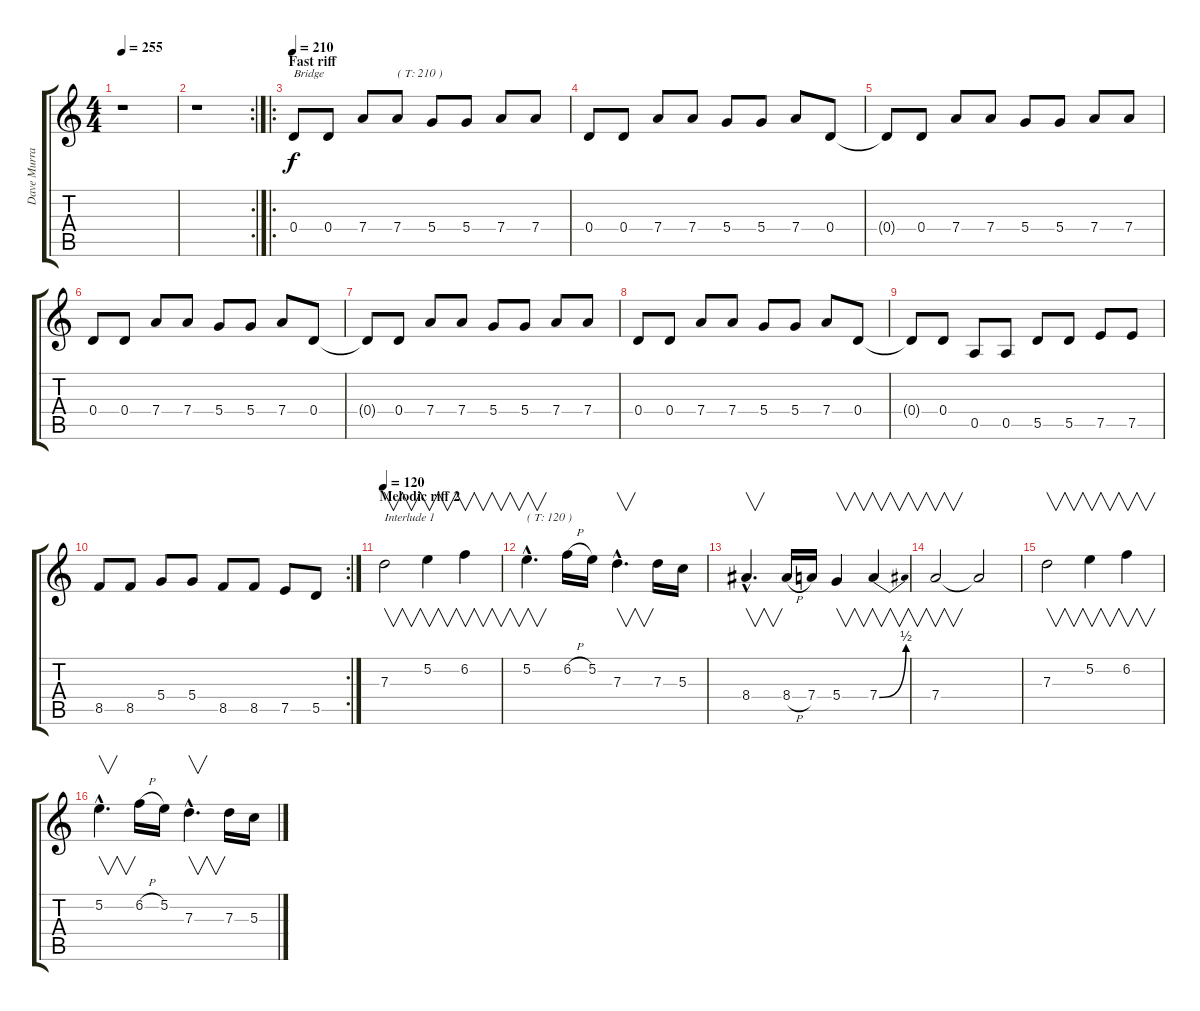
\track ("Dave Murray Distortion" "Dave Murra") {instrument distortionguitar}
\staff {score tabs}
\tuning (E4 B3 G3 D3 A2 E2) {hide}
\ts (4 4)
\tempo 255
\clef g2
\ks c
r.1{dy f} |
\rc 2
r.1 |
\ro
\section ("" "Fast riff")
\tempo 210
0.4.8{txt "Bridge"} 0.4.8 7.4.8 7.4.8{txt "( T: 210 )"} 5.4.8 5.4.8 7.4.8 7.4.8 |
0.4.8 0.4.8 7.4.8 7.4.8 5.4.8 5.4.8 7.4.8 0.4.8 |
0.4{t}.8 0.4.8 7.4.8 7.4.8 5.4.8 5.4.8 7.4.8 7.4.8 |
0.4.8 0.4.8 7.4.8 7.4.8 5.4.8 5.4.8 7.4.8 0.4.8 |
0.4{t}.8 0.4.8 7.4.8 7.4.8 5.4.8 5.4.8 7.4.8 7.4.8 |
0.4.8 0.4.8 7.4.8 7.4.8 5.4.8 5.4.8 7.4.8 0.4.8 |
0.4{t}.8 0.4.8 0.5.8 0.5.8 5.5.8 5.5.8 7.5.8 7.5.8 |
\rc 2
8.5.8 8.5.8 5.4.8 5.4.8 8.5.8 8.5.8 7.5.8 5.5.8 |
\section ("" "Melodic riff 2")
\tempo 120
7.3.2{v txt "Interlude 1"} 5.2.4{v} 6.2.4{v} |
5.2{hac}.4{v d txt "( T: 120 )"} 6.2{h}.16 5.2.16 7.3{hac}.4{v d} 7.3.16 5.3.16 |
8.4{hac}.4{v d} 8.4{h}.16 7.4.16 5.4.4{v} 7.4{be (bend 0 0 60 2)}.4{v} |
7.4.2{v} 7.4{t}.2 |
7.3.2{v} 5.2.4{v} 6.2.4{v} |
5.2{hac}.4{v d} 6.2{h}.16 5.2.16 7.3{hac}.4{v d} 7.3.16 5.3.16
